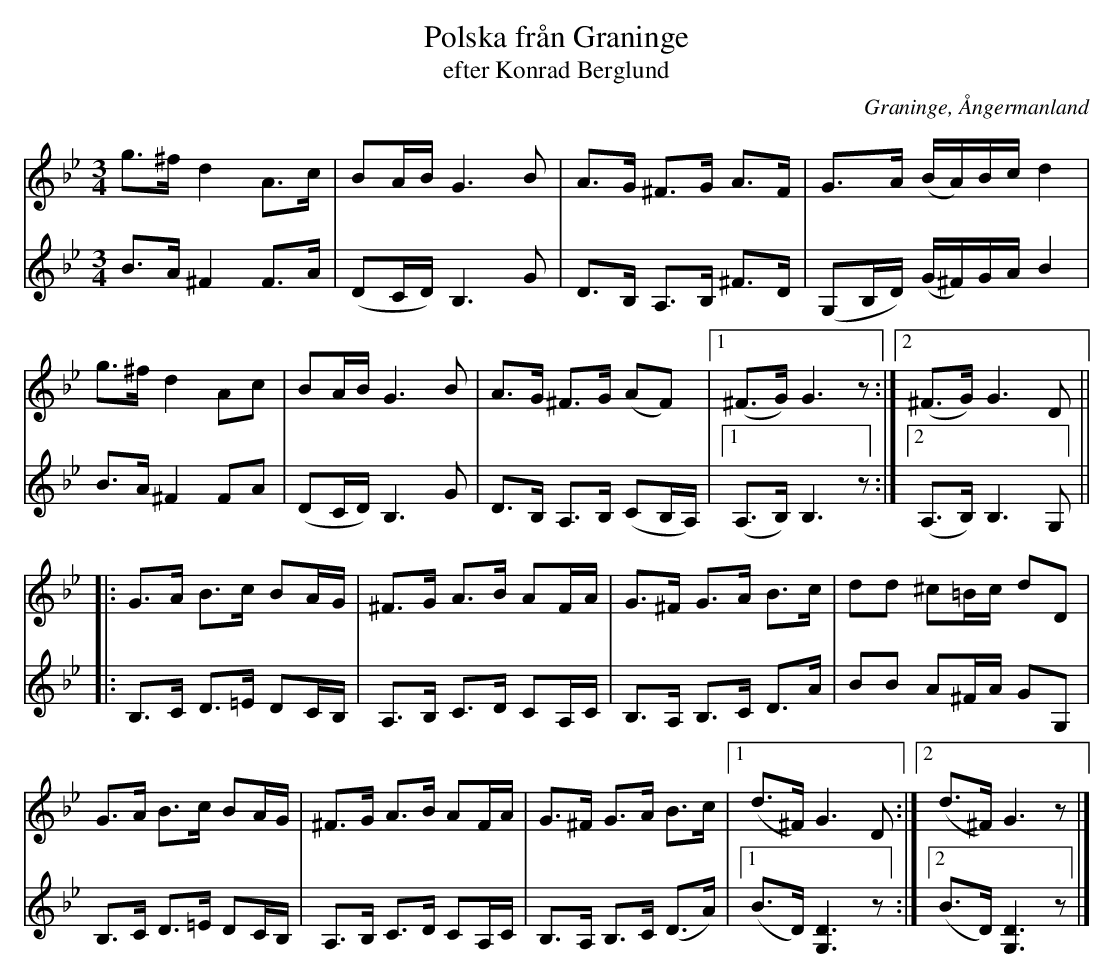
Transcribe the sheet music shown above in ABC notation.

X:1
T:Polska från Graninge
T:efter Konrad Berglund
O:Graninge, Ångermanland
M:3/4
L:1/16
K:Gm
V:1
g3^f d4 A3c | B2AB G6 B2 | A3G ^F3G A3F | G3A (BA)Bc d4 |
g3^f d4 A2c2 | B2AB G6 B2 | A3G ^F3G (A2F2) |1 (^F3G) G6 z2 :|2 (^F3G) G6 D2 ||
|: G3A B3c B2AG | ^F3G A3B A2FA | G3^F G3A B3c | d2d2 ^c2=Bc d2D2 |
G3A B3c B2AG | ^F3G A3B A2FA | G3^F G3A B3c |1 (d3^F) G6 D2 :|2 (d3^F) G6 z2 |]
V:2
B3A ^F4 F3A | (D2CD) B,6 G2 | D3B, A,3B, ^F3D | (G,2B,D) (G^F)GA B4 |
B3A ^F4 F2A2 | (D2CD) B,6 G2 | D3B, A,3B, (C2B,A,) |1 (A,3B,) B,6 z2 :|2 (A,3B,) B,6 G,2 ||
|: B,3C D3=E D2CB, | A,3B, C3D C2A,C | B,3A, B,3C D3A | B2B2 A2^FA G2G,2 |
B,3C D3=E D2CB, | A,3B, C3D C2A,C | B,3A, B,3C (D3A) |1 (B3D) [DG,]6 z2 :|2 (B3D) [DG,]6 z2 |]
